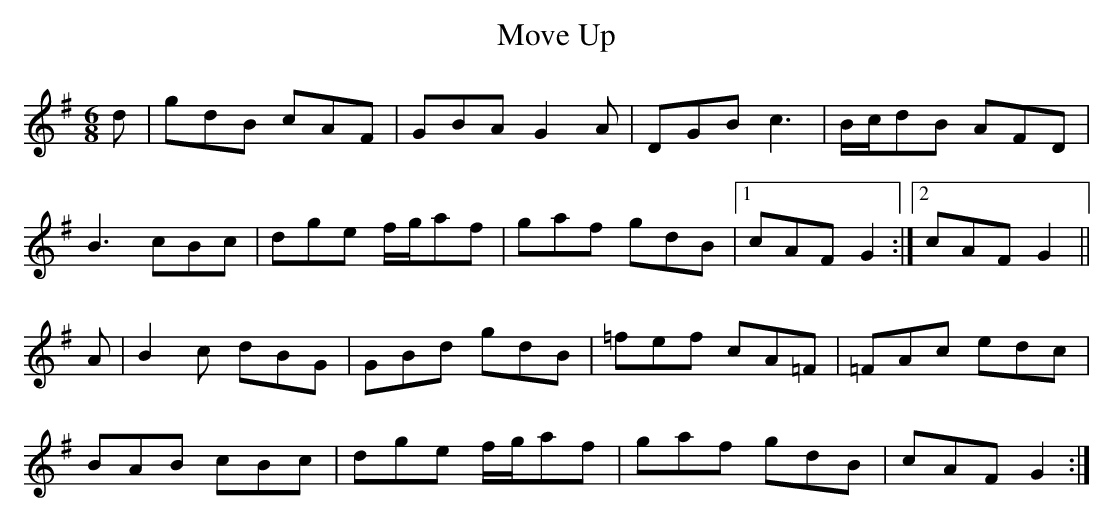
X:1
T: Move Up
L: 1/8
M: 6/8
K: G
d|gdB cAF|GBA G2 A|DGB c3|B/c/dB AFD|
B3 cBc|dge f/g/af|gaf gdB|1 cAF G2 :|2\
cAF G2 ||
A|B2 c dBG|GBd gdB|=fef cA=F|=FAc edc|
BAB cBc|dge f/g/af|gaf gdB|cAF G2 :|
